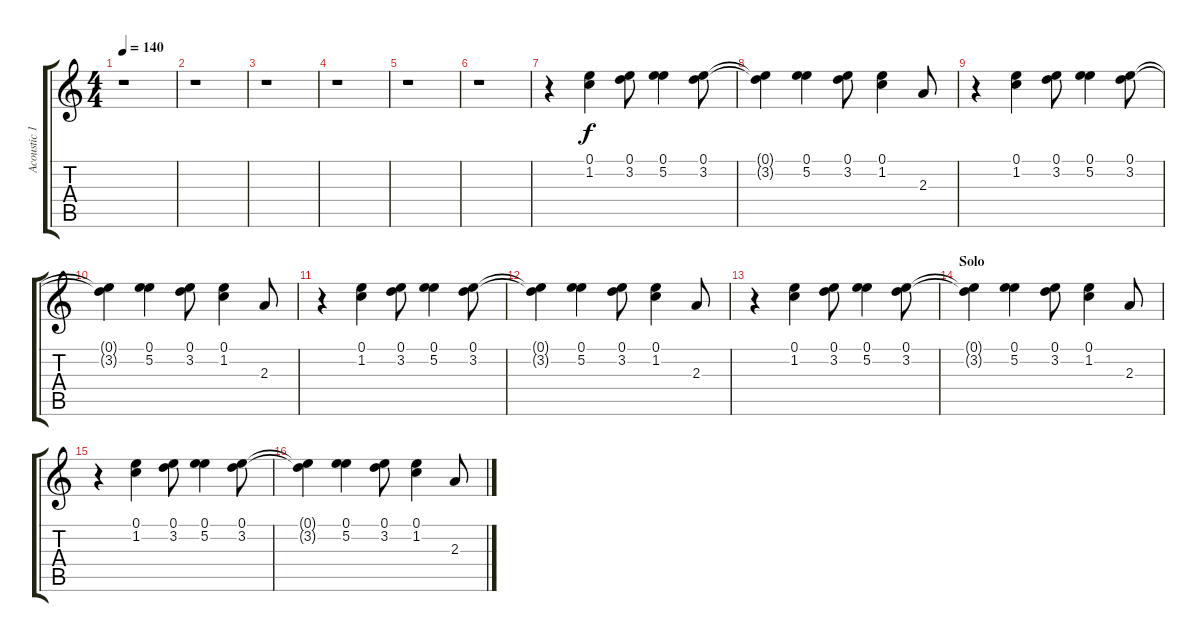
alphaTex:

\track ("Acoustic 1" "Acoustic 1") {instrument acousticguitarsteel}
\staff {score tabs}
\tuning (E4 B3 G3 D3 A2 E2) {hide}
\ts (4 4)
\tempo 140
\clef g2
\ks c
r.1{dy f} |
r.1 |
r.1 |
r.1 |
r.1 |
r.1 |
r.4 (0.1 1.2).4 (0.1 3.2).8 (0.1 5.2).4 (0.1 3.2).8 |
(0.1{t} 3.2{t}).4 (0.1 5.2).4 (0.1 3.2).8 (0.1 1.2).4 2.3.8 |
r.4 (0.1 1.2).4 (0.1 3.2).8 (0.1 5.2).4 (0.1 3.2).8 |
(0.1{t} 3.2{t}).4 (0.1 5.2).4 (0.1 3.2).8 (0.1 1.2).4 2.3.8 |
r.4 (0.1 1.2).4 (0.1 3.2).8 (0.1 5.2).4 (0.1 3.2).8 |
(0.1{t} 3.2{t}).4 (0.1 5.2).4 (0.1 3.2).8 (0.1 1.2).4 2.3.8 |
r.4 (0.1 1.2).4 (0.1 3.2).8 (0.1 5.2).4 (0.1 3.2).8 |
\section ("" "Solo")
(0.1{t} 3.2{t}).4 (0.1 5.2).4 (0.1 3.2).8 (0.1 1.2).4 2.3.8 |
r.4 (0.1 1.2).4 (0.1 3.2).8 (0.1 5.2).4 (0.1 3.2).8 |
(0.1{t} 3.2{t}).4 (0.1 5.2).4 (0.1 3.2).8 (0.1 1.2).4 2.3.8
